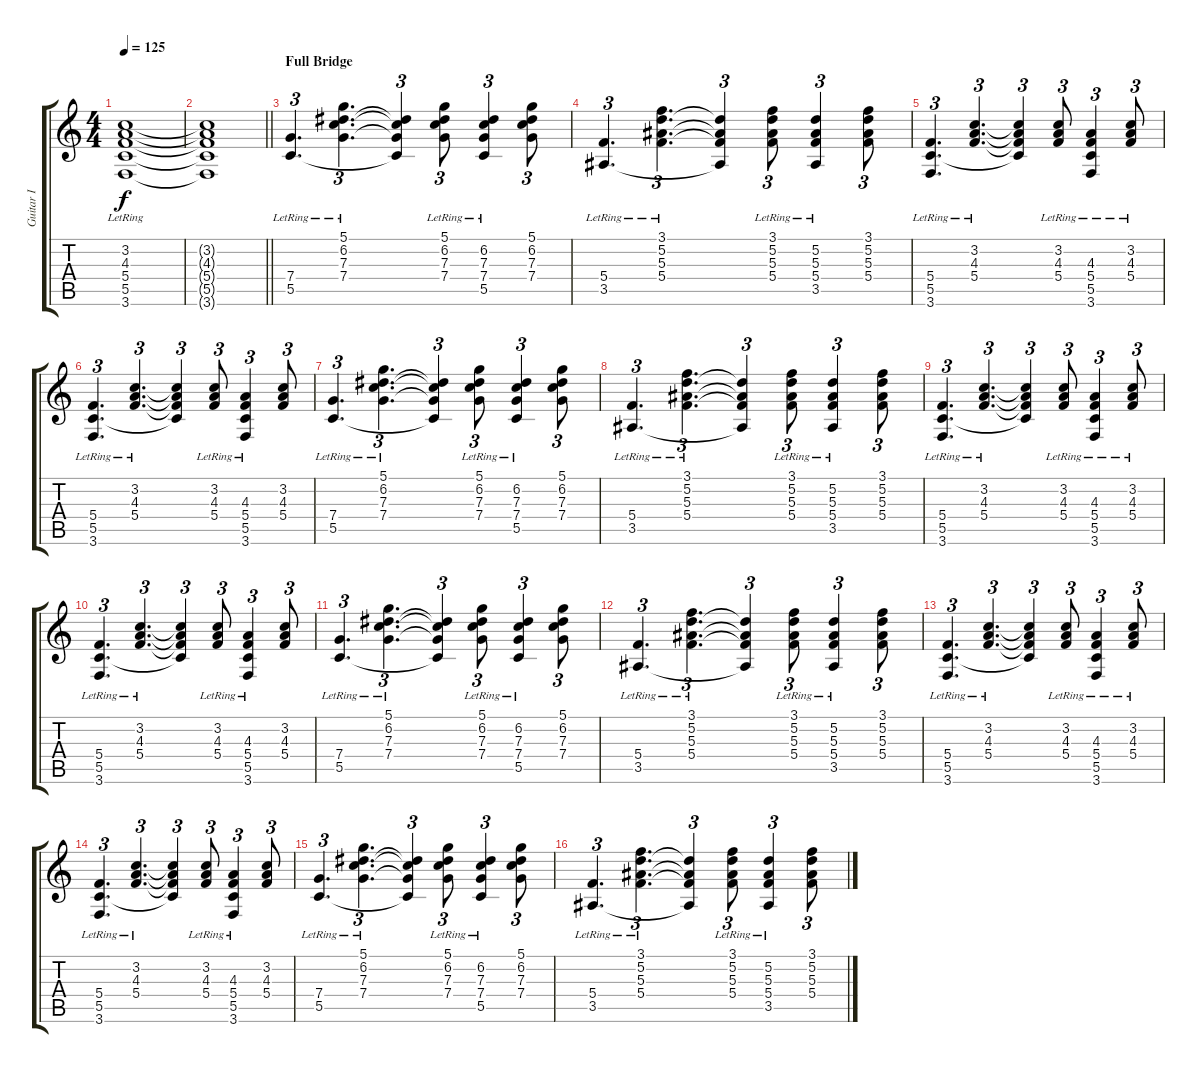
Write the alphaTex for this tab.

\track ("Guitar I" "Guitar I") {instrument electricguitarjazz}
\staff {score tabs}
\tuning (D4 A3 F3 C3 G2 D2) {hide}
\ts (4 4)
\tempo 125
\clef g2
\ks c
(3.2 4.3 5.4{lr} 5.5{lr} 3.6{lr}).1{dy f} |
\barLineRight lightlight
(3.2{t} 4.3{t} 5.4{t} 5.5{t} 3.6{t}).1 |
\section ("" "Full Bridge")
(7.4{lr} 5.5{lr}).4{d tu (3 2)} (5.1{lr} 6.2{lr} 7.3{lr} 7.4{lr}).4{d tu (3 2)} (6.2{t} 7.3{t} 7.4{t} 5.5{t}).4{tu (3 2)} (5.1 6.2{lr} 7.3{lr} 7.4{lr}).8{tu (3 2)} (6.2{lr} 7.3{lr} 7.4{lr} 5.5{lr}).4{tu (3 2)} (5.1 6.2 7.3 7.4).8{tu (3 2)} |
(5.4{lr} 3.5{lr}).4{d tu (3 2)} (3.1{lr} 5.2{lr} 5.3{lr} 5.4{lr}).4{d tu (3 2)} (5.2{t} 5.3{t} 5.4{t} 3.5{t}).4{tu (3 2)} (3.1{lr} 5.2{lr} 5.3{lr} 5.4{lr}).8{tu (3 2)} (5.2{lr} 5.3{lr} 5.4{lr} 3.5{lr}).4{tu (3 2)} (3.1 5.2 5.3 5.4).8{tu (3 2)} |
(5.4{lr} 5.5{lr} 3.6{lr}).4{d tu (3 2)} (3.2{lr} 4.3{lr} 5.4{lr}).4{d tu (3 2)} (3.2{t} 4.3{t} 5.4{t} 5.5{t}).4{tu (3 2)} (3.2{lr} 4.3{lr} 5.4{lr}).8{tu (3 2)} (4.3{lr} 5.4{lr} 5.5{lr} 3.6{lr}).4{tu (3 2)} (3.2{lr} 4.3{lr} 5.4{lr}).8{tu (3 2)} |
(5.4{lr} 5.5{lr} 3.6{lr}).4{d tu (3 2)} (3.2{lr} 4.3{lr} 5.4{lr}).4{d tu (3 2)} (3.2{t} 4.3{t} 5.4{t} 5.5{t}).4{tu (3 2)} (3.2{lr} 4.3{lr} 5.4{lr}).8{tu (3 2)} (4.3{lr} 5.4{lr} 5.5{lr} 3.6{lr}).4{tu (3 2)} (3.2 4.3 5.4).8{tu (3 2)} |
(7.4{lr} 5.5{lr}).4{d tu (3 2)} (5.1{lr} 6.2{lr} 7.3{lr} 7.4{lr}).4{d tu (3 2)} (6.2{t} 7.3{t} 7.4{t} 5.5{t}).4{tu (3 2)} (5.1 6.2{lr} 7.3{lr} 7.4{lr}).8{tu (3 2)} (6.2{lr} 7.3{lr} 7.4{lr} 5.5{lr}).4{tu (3 2)} (5.1 6.2 7.3 7.4).8{tu (3 2)} |
(5.4{lr} 3.5{lr}).4{d tu (3 2)} (3.1{lr} 5.2{lr} 5.3{lr} 5.4{lr}).4{d tu (3 2)} (5.2{t} 5.3{t} 5.4{t} 3.5{t}).4{tu (3 2)} (3.1{lr} 5.2{lr} 5.3{lr} 5.4{lr}).8{tu (3 2)} (5.2{lr} 5.3{lr} 5.4{lr} 3.5{lr}).4{tu (3 2)} (3.1 5.2 5.3 5.4).8{tu (3 2)} |
(5.4{lr} 5.5{lr} 3.6{lr}).4{d tu (3 2)} (3.2{lr} 4.3{lr} 5.4{lr}).4{d tu (3 2)} (3.2{t} 4.3{t} 5.4{t} 5.5{t}).4{tu (3 2)} (3.2{lr} 4.3{lr} 5.4{lr}).8{tu (3 2)} (4.3{lr} 5.4{lr} 5.5{lr} 3.6{lr}).4{tu (3 2)} (3.2{lr} 4.3{lr} 5.4{lr}).8{tu (3 2)} |
(5.4{lr} 5.5{lr} 3.6{lr}).4{d tu (3 2)} (3.2{lr} 4.3{lr} 5.4{lr}).4{d tu (3 2)} (3.2{t} 4.3{t} 5.4{t} 5.5{t}).4{tu (3 2)} (3.2{lr} 4.3{lr} 5.4{lr}).8{tu (3 2)} (4.3{lr} 5.4{lr} 5.5{lr} 3.6{lr}).4{tu (3 2)} (3.2 4.3 5.4).8{tu (3 2)} |
(7.4{lr} 5.5{lr}).4{d tu (3 2)} (5.1{lr} 6.2{lr} 7.3{lr} 7.4{lr}).4{d tu (3 2)} (6.2{t} 7.3{t} 7.4{t} 5.5{t}).4{tu (3 2)} (5.1 6.2{lr} 7.3{lr} 7.4{lr}).8{tu (3 2)} (6.2{lr} 7.3{lr} 7.4{lr} 5.5{lr}).4{tu (3 2)} (5.1 6.2 7.3 7.4).8{tu (3 2)} |
(5.4{lr} 3.5{lr}).4{d tu (3 2)} (3.1{lr} 5.2{lr} 5.3{lr} 5.4{lr}).4{d tu (3 2)} (5.2{t} 5.3{t} 5.4{t} 3.5{t}).4{tu (3 2)} (3.1{lr} 5.2{lr} 5.3{lr} 5.4{lr}).8{tu (3 2)} (5.2{lr} 5.3{lr} 5.4{lr} 3.5{lr}).4{tu (3 2)} (3.1 5.2 5.3 5.4).8{tu (3 2)} |
(5.4{lr} 5.5{lr} 3.6{lr}).4{d tu (3 2)} (3.2{lr} 4.3{lr} 5.4{lr}).4{d tu (3 2)} (3.2{t} 4.3{t} 5.4{t} 5.5{t}).4{tu (3 2)} (3.2{lr} 4.3{lr} 5.4{lr}).8{tu (3 2)} (4.3{lr} 5.4{lr} 5.5{lr} 3.6{lr}).4{tu (3 2)} (3.2{lr} 4.3{lr} 5.4{lr}).8{tu (3 2)} |
(5.4{lr} 5.5{lr} 3.6{lr}).4{d tu (3 2)} (3.2{lr} 4.3{lr} 5.4{lr}).4{d tu (3 2)} (3.2{t} 4.3{t} 5.4{t} 5.5{t}).4{tu (3 2)} (3.2{lr} 4.3{lr} 5.4{lr}).8{tu (3 2)} (4.3{lr} 5.4{lr} 5.5{lr} 3.6{lr}).4{tu (3 2)} (3.2 4.3 5.4).8{tu (3 2)} |
(7.4{lr} 5.5{lr}).4{d tu (3 2)} (5.1{lr} 6.2{lr} 7.3{lr} 7.4{lr}).4{d tu (3 2)} (6.2{t} 7.3{t} 7.4{t} 5.5{t}).4{tu (3 2)} (5.1 6.2{lr} 7.3{lr} 7.4{lr}).8{tu (3 2)} (6.2{lr} 7.3{lr} 7.4{lr} 5.5{lr}).4{tu (3 2)} (5.1 6.2 7.3 7.4).8{tu (3 2)} |
(5.4{lr} 3.5{lr}).4{d tu (3 2)} (3.1{lr} 5.2{lr} 5.3{lr} 5.4{lr}).4{d tu (3 2)} (5.2{t} 5.3{t} 5.4{t} 3.5{t}).4{tu (3 2)} (3.1{lr} 5.2{lr} 5.3{lr} 5.4{lr}).8{tu (3 2)} (5.2{lr} 5.3{lr} 5.4{lr} 3.5{lr}).4{tu (3 2)} (3.1 5.2 5.3 5.4).8{tu (3 2)}
